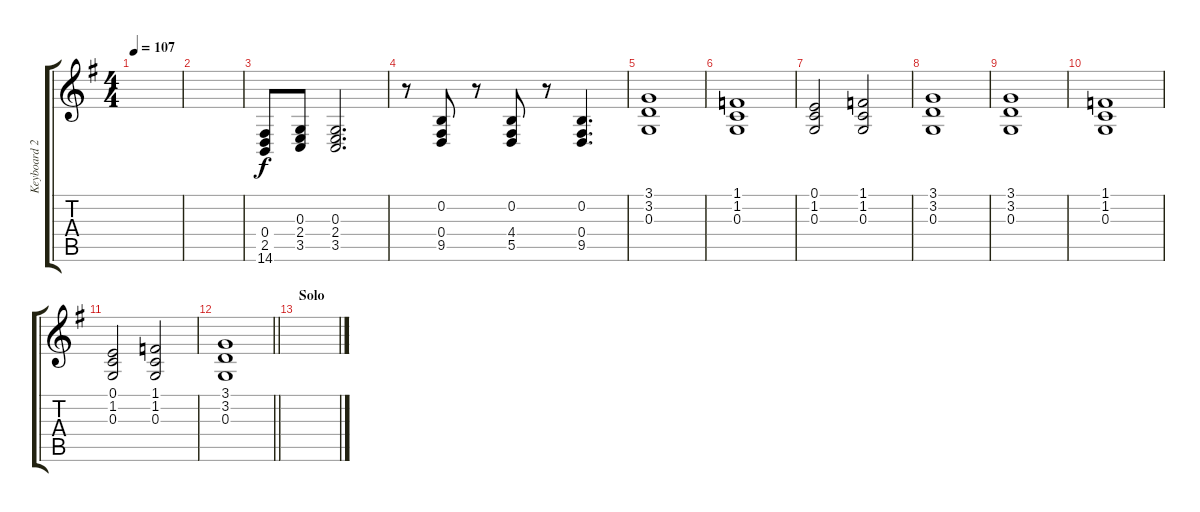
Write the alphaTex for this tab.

\track ("Keyboard 2" "Keyboard 2") {instrument churchorgan}
\staff {score tabs}
\tuning (E4 B3 G3 D3 A2 E2) {hide}
\ts (4 4)
\tempo 107
\clef g2
\ks g
|
|
(0.4 2.5 14.6).8 (0.3 2.4 3.5).8 (0.3 2.4 3.5).2{d} |
r.8 (0.2 0.4 9.5).8 r.8 (0.2 4.4 5.5).8 r.8 (0.2 0.4 9.5).4{d} |
(3.1 3.2 0.3).1 |
(1.1 1.2 0.3).1 |
(0.1 1.2 0.3).2 (1.1 1.2 0.3).2 |
(3.1 3.2 0.3).1 |
(3.1 3.2 0.3).1 |
(1.1 1.2 0.3).1 |
(0.1 1.2 0.3).2 (1.1 1.2 0.3).2 |
\barLineRight lightlight
(3.1 3.2 0.3).1 |
\section ("" "Solo")
